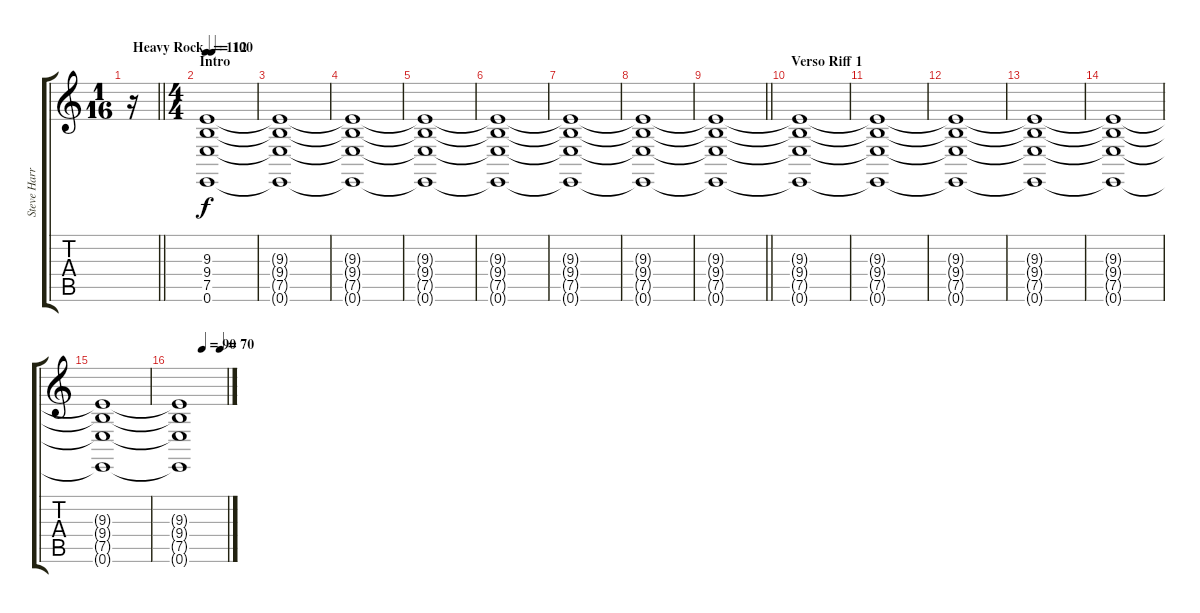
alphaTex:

\track ("Steve Harris (Teclado)" "Steve Harr") {instrument stringensemble1}
\staff {score tabs}
\tuning (E4 B3 G3 D3 A2 E2) {hide}
\ts (1 16)
\tempo (100 "Heavy Rock")
\clef g2
\barLineRight lightlight
\ks c
r.16{dy f instrument stringensemble1} |
\ts (4 4)
\section ("" "Intro")
\tempo 112
(9.3 9.4 7.5 0.6).1{volume 10 instrument synthstrings1} |
(9.3{t} 9.4{t} 7.5{t} 0.6{t}).1 |
(9.3{t} 9.4{t} 7.5{t} 0.6{t}).1 |
(9.3{t} 9.4{t} 7.5{t} 0.6{t}).1 |
(9.3{t} 9.4{t} 7.5{t} 0.6{t}).1 |
(9.3{t} 9.4{t} 7.5{t} 0.6{t}).1 |
(9.3{t} 9.4{t} 7.5{t} 0.6{t}).1 |
\barLineRight lightlight
(9.3{t} 9.4{t} 7.5{t} 0.6{t}).1 |
\section ("" "Verso Riff 1")
(9.3{t} 9.4{t} 7.5{t} 0.6{t}).1 |
(9.3{t} 9.4{t} 7.5{t} 0.6{t}).1 |
(9.3{t} 9.4{t} 7.5{t} 0.6{t}).1 |
(9.3{t} 9.4{t} 7.5{t} 0.6{t}).1 |
(9.3{t} 9.4{t} 7.5{t} 0.6{t}).1 |
(9.3{t} 9.4{t} 7.5{t} 0.6{t}).1 |
\tempo (90 0.5)
\tempo (70 0.875)
(9.3{t} 9.4{t} 7.5{t} 0.6{t}).1
